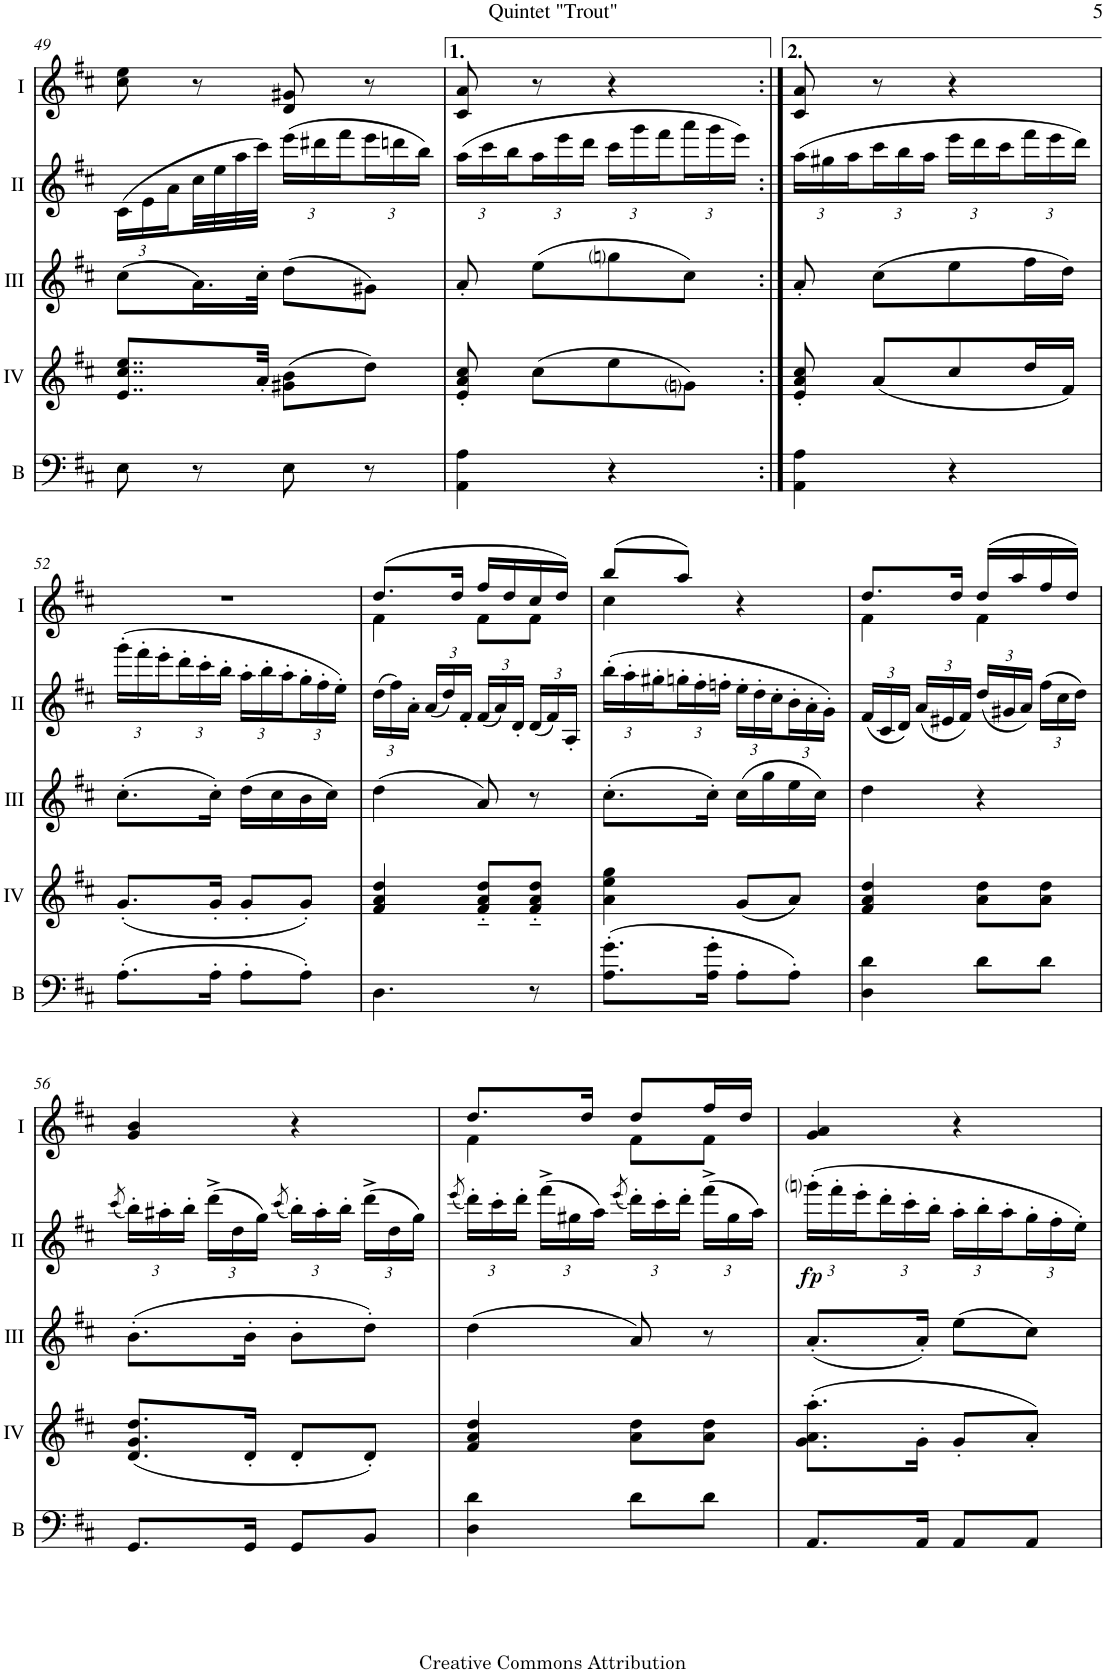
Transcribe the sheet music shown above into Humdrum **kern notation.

**kern	**kern	**kern	**kern	**dynam	**kern
*part5	*part4	*part3	*part2	*part2	*part1
*staff5	*staff4	*staff3	*staff2	*staff2	*staff1
*I"Bass	*I"Acc. 4	*I"Acc. 3	*I"Acc. 2	*	*I"Acc. 1
*I'B	*	*	*	*	*
!!LO:PB:g=z
*clefF4	*clefG2	*clefG2	*clefG2	*	*clefG2
*Trd7c12	*Trd7c12	*Trd7c12	*	*	*
*k[f#c#]	*k[f#c#]	*k[f#c#]	*k[f#c#]	*	*k[f#c#]
*M2/4	*M2/4	*M2/4	*M2/4	*	*M2/4
*	*	*	*Xbrackettup	*	*
=49	=49	=49	=49	=49	=49
8E\	8..e/ 8..cc#/ 8..ee/L	(8cc#\L	(24c#\LL	.	8cc#\ 8ee\
.	.	.	24e\	.	.
.	.	.	24a\	.	.
8r	.	16.a\L)	32cc#\L	.	8r
.	.	.	32ee\	.	.
.	.	.	32aa\	.	.
.	32a'/Jkk	32cc#'\JJk	32ccc#\JJJ)	.	.
8E\	(8g#X\ 8b\L	(8dd\L	(24eee\LL	.	8d/ 8g#X/
.	.	.	24ddd#X\	.	.
.	.	.	24fff#\	.	.
8r	8dd\J)	8g#X\J)	24eee\	.	8r
.	.	.	24dddn\	.	.
.	.	.	24bb\JJ)	.	.
=50	=50	=50	=50	=50	=50
4AA\ 4A\	8e/' 8a/' 8cc#/'	8a'/	(24aa\LL	.	8c#/ 8a/
.	.	.	24ccc#\	.	.
.	.	.	24bb\	.	.
.	(8cc#\L	(8ee\L	24aa\	.	8r
.	.	.	24eee\	.	.
.	.	.	24ddd\JJ	.	.
4r	8ee\	8ggni\	24ccc#\LL	.	4r
.	.	.	24ggg\	.	.
.	.	.	24fff#\	.	.
.	8gni\J)	8cc#\J)	24aaa\	.	.
.	.	.	24ggg\	.	.
.	.	.	24eee\JJ)	.	.
=51:|!	=51:|!	=51:|!	=51:|!	=51:|!	=51:|!
4AA\ 4A\	8e/' 8a/' 8cc#/'	8a'/	(24aa\LL	.	8c#/ 8a/
.	.	.	24gg#X\	.	.
.	.	.	24aa\	.	.
.	(8a/L	(8cc#\L	24ccc#\	.	8r
.	.	.	24bb\	.	.
.	.	.	24aa\JJ	.	.
4r	8cc#/	8ee\	24eee\LL	.	4r
.	.	.	24ddd\	.	.
.	.	.	24ccc#\	.	.
.	16dd/L	16ff#\L	24fff#\	.	.
.	.	.	24eee\	.	.
.	16f#/JJ)	16dd\JJ)	.	.	.
.	.	.	24ddd\JJ)	.	.
!!LO:LB:g=z
=52	=52	=52	=52	=52	=52
(8.A'\L	(8.g'/L	(8.cc#'\L	(24ggg'\LL	.	2r
.	.	.	24fff#'\	.	.
.	.	.	24eee'\	.	.
.	.	.	24ddd'\	.	.
.	.	.	24ccc#'\	.	.
16A'\Jk	16g'/Jk	16cc#'\Jk)	.	.	.
.	.	.	24bb'\JJ	.	.
8A'\L	8g'/L	(16dd\LL	24aa'\LL	.	.
.	.	.	24bb'\	.	.
.	.	16cc#\	.	.	.
.	.	.	24aa'\	.	.
8A'\J)	8g'/J)	16b\	24gg'\	.	.
.	.	.	24ff#'\	.	.
.	.	16cc#\JJ)	.	.	.
.	.	.	24ee'\JJ)	.	.
=53	=53	=53	=53	=53	=53
*	*	*	*	*	*^
4.D\	4f#/ 4a/ 4dd/	(4dd\	(24dd\LL	.	(8.dd/L	4f#\
.	.	.	24ff#\)	.	.	.
.	.	.	24a'\JJ	.	.	.
.	.	.	(24a/LL	.	.	.
.	.	.	24dd/)	.	.	.
.	.	.	.	.	16dd/Jk	.
.	.	.	24f#'/JJ	.	.	.
.	8f#/'~ 8a/'~ 8dd/'~L	8a/)	(24f#/LL	.	16ff#/LL	8f#\L
.	.	.	24a/)	.	.	.
.	.	.	.	.	16dd/	.
.	.	.	24d'/JJ	.	.	.
8r	8f#/'~ 8a/'~ 8dd/'~J	8r	(24d/LL	.	16cc#/	8f#\J
.	.	.	24f#/)	.	.	.
.	.	.	.	.	16dd/JJ)	.
.	.	.	24A'/JJ	.	.	.
=54	=54	=54	=54	=54	=54	=54
(8.A\' 8.g\'L	4a\ 4ee\ 4gg\	(8.cc#'\L	(24bb'\LL	.	(8bb/L	4cc#\
.	.	.	24aa'\	.	.	.
.	.	.	24gg#X'\	.	.	.
.	.	.	24ggn'\	.	8aa/J)	.
.	.	.	24ff#'\	.	.	.
16A\' 16g\'Jk	.	16cc#'\Jk)	.	.	.	.
.	.	.	24ffn'\JJ	.	.	.
8A'\L	(8g/L	(16cc#\LL	24ee'\LL	.	4r	4ryy
.	.	.	24dd'\	.	.	.
.	.	16gg\	.	.	.	.
.	.	.	24cc#'\	.	.	.
8A'\J)	8a/J)	16ee\	24b'\	.	.	.
.	.	.	24a'\	.	.	.
.	.	16cc#\JJ)	.	.	.	.
.	.	.	24g'\JJ)	.	.	.
=55	=55	=55	=55	=55	=55	=55
4D\ 4d\	4f#/ 4a/ 4dd/	4dd\	(24f#/LL	.	8.dd/L	4f#\
.	.	.	24c#/	.	.	.
.	.	.	24d/JJ)	.	.	.
.	.	.	(24a/LL	.	.	.
.	.	.	24e#X/	.	.	.
.	.	.	.	.	16dd/Jk	.
.	.	.	24f#/JJ)	.	.	.
8d\L	8a\ 8dd\L	4r	(24dd/LL	.	(16dd/LL	4f#\
.	.	.	24g#X/	.	.	.
.	.	.	.	.	16aa/	.
.	.	.	24a/JJ)	.	.	.
8d\J	8a\ 8dd\J	.	(24ff#\LL	.	16ff#/	.
.	.	.	24cc#\	.	.	.
.	.	.	.	.	16dd/JJ)	.
.	.	.	24dd\JJ)	.	.	.
!!LO:LB:g=z	!!
=56	=56	=56	=56	=56	=56	=56
.	.	.	(8qccc#/	.	.	.
8.GG/L	(8.d/ 8.g/ 8.dd/L	(8.b'\L	24bb'\LL)	.	4g/ 4b/	4ryy
.	.	.	24aa#X'\	.	.	.
.	.	.	24bb'\JJ	.	.	.
.	.	.	(24ddd^\LL	.	.	.
.	.	.	24dd\	.	.	.
16GG/Jk	16d'/Jk	16b'\Jk	.	.	.	.
.	.	.	24gg\JJ)	.	.	.
.	.	.	(8qccc#/	.	.	.
8GG/L	8d'/L	8b'\L	24bb'\LL)	.	4r	4ryy
.	.	.	24aa#'\	.	.	.
.	.	.	24bb'\JJ	.	.	.
8BB/J	8d'/J)	8dd'\J)	(24ddd^\LL	.	.	.
.	.	.	24dd\	.	.	.
.	.	.	24gg\JJ)	.	.	.
=57	=57	=57	=57	=57	=57	=57
.	.	.	(8qeee/	.	.	.
4D\ 4d\	4f#/ 4a/ 4dd/	(4dd\	24ddd'\LL)	.	8.dd/L	4f#\
.	.	.	24ccc#'\	.	.	.
.	.	.	24ddd'\JJ	.	.	.
.	.	.	(24fff#^\LL	.	.	.
.	.	.	24gg#X\	.	.	.
.	.	.	.	.	16dd/Jk	.
.	.	.	24aa\JJ)	.	.	.
.	.	.	(8qeee/	.	.	.
8d\L	8a\ 8dd\L	8a/)	24ddd'\LL)	.	8dd/L	8f#\L
.	.	.	24ccc#'\	.	.	.
.	.	.	24ddd'\JJ	.	.	.
8d\J	8a\ 8dd\J	8r	(24fff#^\LL	.	16ff#/L	8f#\J
.	.	.	24gg#\	.	.	.
.	.	.	.	.	16dd/JJ	.
.	.	.	24aa\JJ)	.	.	.
*	*	*	*	*	*v	*v
=58	=58	=58	=58	=58	=58
!	!	!	!	!LO:DY:b	!
8.AA/L	(8.g\' 8.a\' 8.aa\'L	(8.a'/L	(24gggni'\LL	fp	4g/ 4a/
.	.	.	24fff#'\	.	.
.	.	.	24eee'\	.	.
.	.	.	24ddd'\	.	.
.	.	.	24ccc#'\	.	.
16AA/Jk	16g'\Jk	16a'/Jk)	.	.	.
.	.	.	24bb'\JJ	.	.
8AA/L	8g'/L	(8ee\L	24aa'\LL	.	4r
.	.	.	24bb'\	.	.
.	.	.	24aa'\	.	.
8AA/J	8a'/J)	8cc#\J)	24gg'\	.	.
.	.	.	24ff#'\	.	.
.	.	.	24ee'\JJ)	.	.
=	=	=	=	=	=
*-	*-	*-	*-	*-	*-
